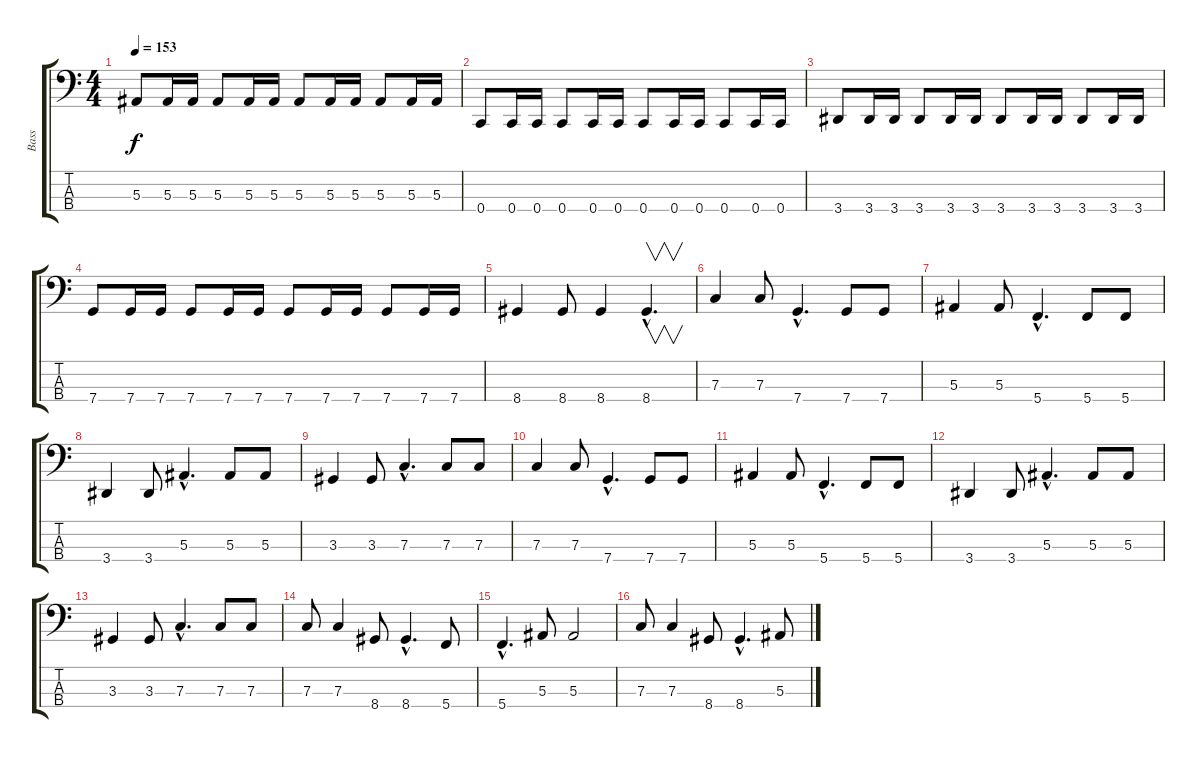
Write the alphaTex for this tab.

\track ("Bass" "Bass") {instrument slapbass1}
\staff {score tabs}
\tuning (Eb2 Bb1 F1 C1) {hide}
\ts (4 4)
\tempo 153
\clef f4
\ks c
5.3.8{dy f} 5.3.16 5.3.16 5.3.8 5.3.16 5.3.16 5.3.8 5.3.16 5.3.16 5.3.8 5.3.16 5.3.16 |
0.4.8 0.4.16 0.4.16 0.4.8 0.4.16 0.4.16 0.4.8 0.4.16 0.4.16 0.4.8 0.4.16 0.4.16 |
3.4.8 3.4.16 3.4.16 3.4.8 3.4.16 3.4.16 3.4.8 3.4.16 3.4.16 3.4.8 3.4.16 3.4.16 |
7.4.8 7.4.16 7.4.16 7.4.8 7.4.16 7.4.16 7.4.8 7.4.16 7.4.16 7.4.8 7.4.16 7.4.16 |
8.4.4 8.4.8 8.4.4 8.4{hac}.4{v d} |
7.3.4 7.3.8 7.4{hac}.4{d} 7.4.8 7.4.8 |
5.3.4 5.3.8 5.4{hac}.4{d} 5.4.8 5.4.8 |
3.4.4 3.4.8 5.3{hac}.4{d} 5.3.8 5.3.8 |
3.3.4 3.3.8 7.3{hac}.4{d} 7.3.8 7.3.8 |
7.3.4 7.3.8 7.4{hac}.4{d} 7.4.8 7.4.8 |
5.3.4 5.3.8 5.4{hac}.4{d} 5.4.8 5.4.8 |
3.4.4 3.4.8 5.3{hac}.4{d} 5.3.8 5.3.8 |
3.3.4 3.3.8 7.3{hac}.4{d} 7.3.8 7.3.8 |
7.3.8 7.3.4 8.4.8 8.4{hac}.4{d} 5.4.8 |
5.4{hac}.4{d} 5.3.8 5.3.2 |
7.3.8 7.3.4 8.4.8 8.4{hac}.4{d} 5.3.8
